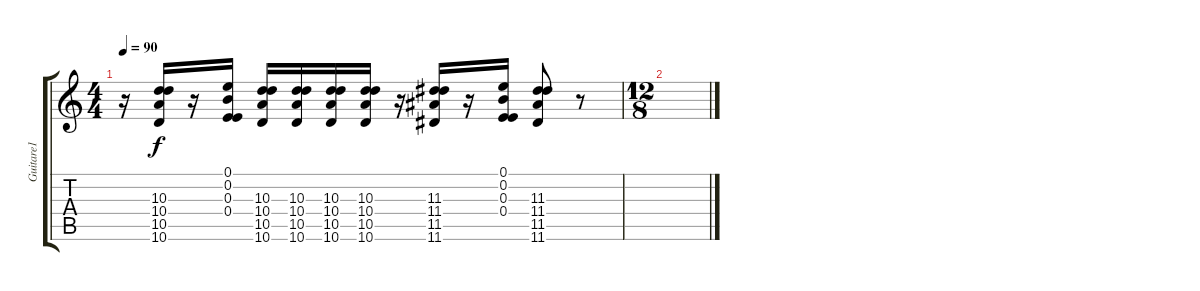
\track ("Guitare1" "Guitare1") {instrument distortionguitar}
\staff {score tabs}
\tuning (E4 B3 E3 E3 B2 E2) {hide}
\ts (4 4)
\tempo 90
\clef g2
\ks c
r.16{dy f} (10.3 10.4 10.5 10.6).16 r.16 (0.1 0.2 0.3 0.4).16 (10.3 10.4 10.5 10.6).16 (10.3 10.4 10.5 10.6).16 (10.3 10.4 10.5 10.6).16 (10.3 10.4 10.5 10.6).16 r.16 (11.3 11.4 11.5 11.6).16 r.16 (0.1 0.2 0.3 0.4).16 (11.3 11.4 11.5 11.6).8 r.8 |
\ts (12 8)
